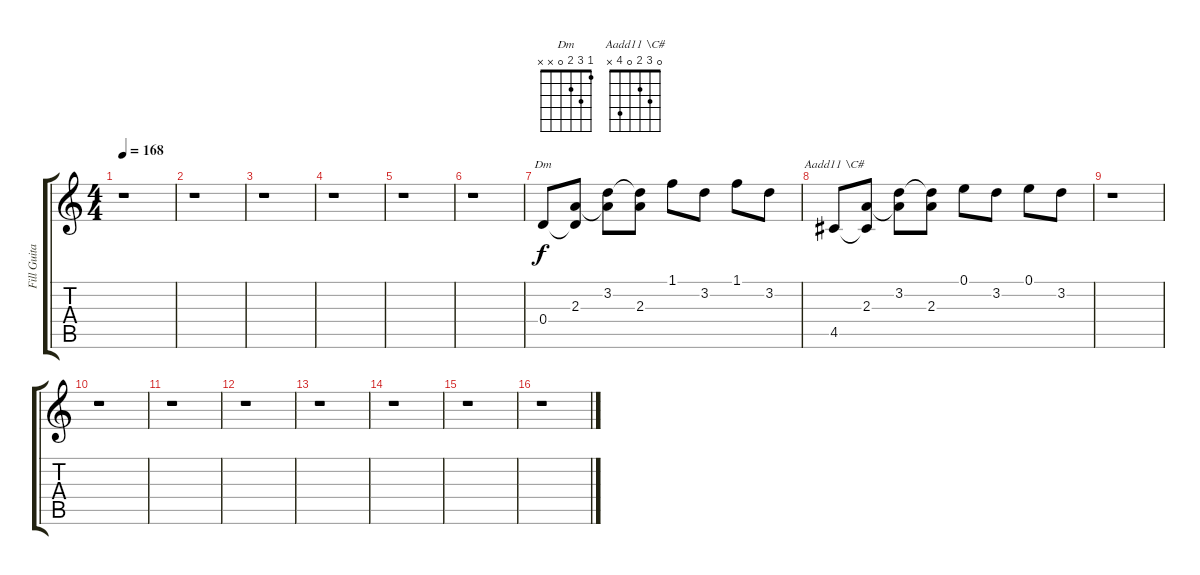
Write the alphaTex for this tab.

\track ("Fill Guitar" "Fill Guita") {instrument electricguitarclean}
\staff {score tabs}
\tuning (E4 B3 G3 D3 A2 E2) {hide}
\chord ("Dm" 1 3 2 0 x x)
\chord ("Aadd11 \\C#" 0 3 2 0 4 x)
\ts (4 4)
\tempo 168
\clef g2
\ks c
r.1{dy f} |
r.1 |
r.1 |
r.1 |
r.1 |
r.1 |
0.4.8{ch "Dm"} (2.3 0.4{t}).8 (3.2 2.3{t}).8 (3.2{t} 2.3).8 1.1.8 3.2.8 1.1.8 3.2.8 |
4.5.8{ch "Aadd11 \\C#"} (2.3 4.5{t}).8 (3.2 2.3{t}).8 (3.2{t} 2.3).8 0.1.8 3.2.8 0.1.8 3.2.8 |
r.1 |
r.1 |
r.1 |
r.1 |
r.1 |
r.1 |
r.1 |
r.1
